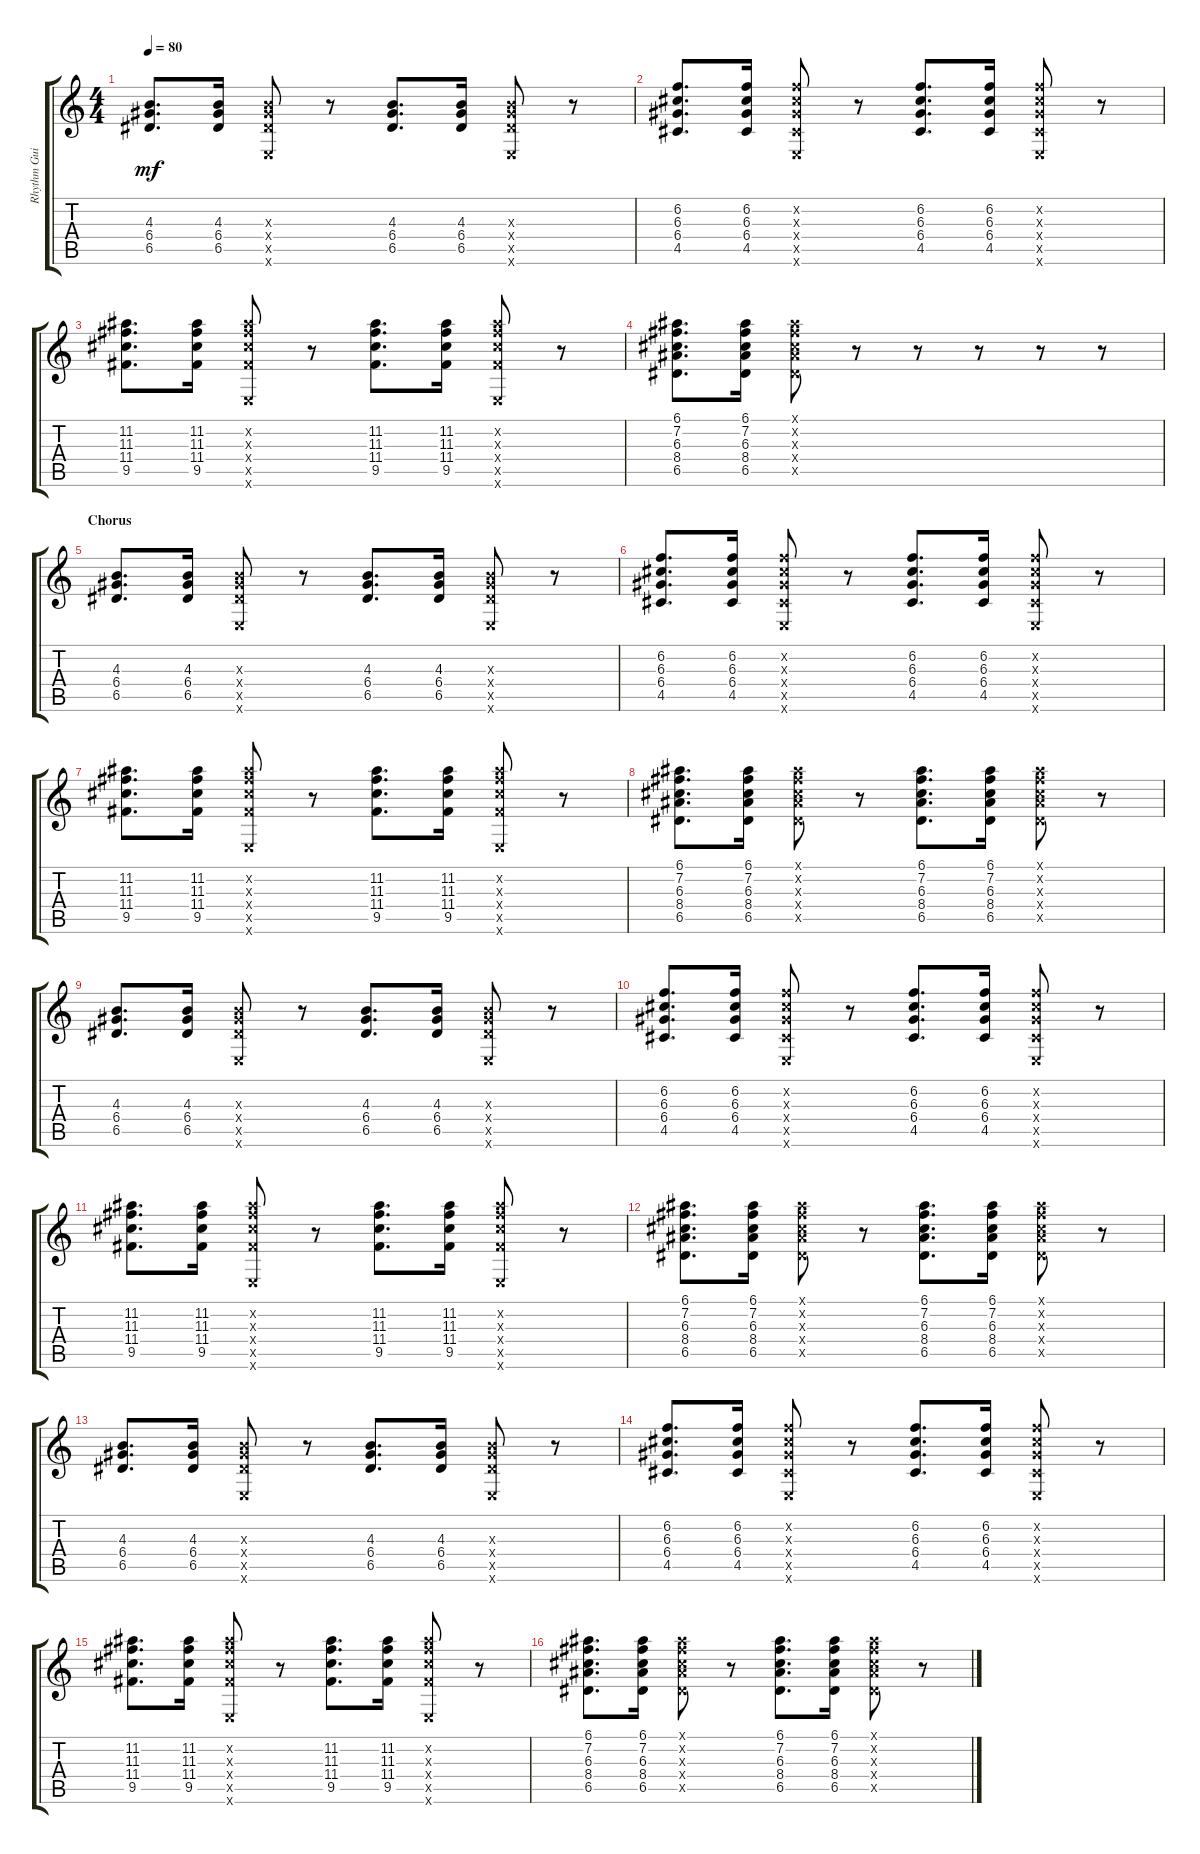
\track ("Rhythm Guitar" "Rhythm Gui") {instrument electricguitarclean}
\staff {score tabs}
\tuning (E4 B3 G3 D3 A2 E2) {hide}
\ts (4 4)
\tempo 80
\clef g2
\ks c
(4.3 6.4 6.5).8{d dy mf} (4.3 6.4 6.5).16 (4.3{x} 6.4{x} 6.5{x} 0.6{x}).8 r.8 (4.3 6.4 6.5).8{d} (4.3 6.4 6.5).16 (4.3{x} 6.4{x} 6.5{x} 0.6{x}).8 r.8 |
(6.2 6.3 6.4 4.5).8{d} (6.2 6.3 6.4 4.5).16 (6.2{x} 6.3{x} 6.4{x} 4.5{x} 0.6{x}).8 r.8 (6.2 6.3 6.4 4.5).8{d} (6.2 6.3 6.4 4.5).16 (6.2{x} 6.3{x} 6.4{x} 4.5{x} 0.6{x}).8 r.8 |
(11.2 11.3 11.4 9.5).8{d} (11.2 11.3 11.4 9.5).16 (11.2{x} 11.3{x} 11.4{x} 9.5{x} 0.6{x}).8 r.8 (11.2 11.3 11.4 9.5).8{d} (11.2 11.3 11.4 9.5).16 (11.2{x} 11.3{x} 11.4{x} 9.5{x} 0.6{x}).8 r.8 |
(6.1 7.2 6.3 8.4 6.5).8{d} (6.1 7.2 6.3 8.4 6.5).16 (6.1{x} 7.2{x} 6.3{x} 8.4{x} 6.5{x}).8 r.8 r.8 r.8 r.8 r.8 |
\section ("" "Chorus")
(4.3 6.4 6.5).8{d} (4.3 6.4 6.5).16 (4.3{x} 6.4{x} 6.5{x} 0.6{x}).8 r.8 (4.3 6.4 6.5).8{d} (4.3 6.4 6.5).16 (4.3{x} 6.4{x} 6.5{x} 0.6{x}).8 r.8 |
(6.2 6.3 6.4 4.5).8{d} (6.2 6.3 6.4 4.5).16 (6.2{x} 6.3{x} 6.4{x} 4.5{x} 0.6{x}).8 r.8 (6.2 6.3 6.4 4.5).8{d} (6.2 6.3 6.4 4.5).16 (6.2{x} 6.3{x} 6.4{x} 4.5{x} 0.6{x}).8 r.8 |
(11.2 11.3 11.4 9.5).8{d} (11.2 11.3 11.4 9.5).16 (11.2{x} 11.3{x} 11.4{x} 9.5{x} 0.6{x}).8 r.8 (11.2 11.3 11.4 9.5).8{d} (11.2 11.3 11.4 9.5).16 (11.2{x} 11.3{x} 11.4{x} 9.5{x} 0.6{x}).8 r.8 |
(6.1 7.2 6.3 8.4 6.5).8{d} (6.1 7.2 6.3 8.4 6.5).16 (6.1{x} 7.2{x} 6.3{x} 8.4{x} 6.5{x}).8 r.8 (6.1 7.2 6.3 8.4 6.5).8{d} (6.1 7.2 6.3 8.4 6.5).16 (6.1{x} 7.2{x} 6.3{x} 8.4{x} 6.5{x}).8 r.8 |
(4.3 6.4 6.5).8{d} (4.3 6.4 6.5).16 (4.3{x} 6.4{x} 6.5{x} 0.6{x}).8 r.8 (4.3 6.4 6.5).8{d} (4.3 6.4 6.5).16 (4.3{x} 6.4{x} 6.5{x} 0.6{x}).8 r.8 |
(6.2 6.3 6.4 4.5).8{d} (6.2 6.3 6.4 4.5).16 (6.2{x} 6.3{x} 6.4{x} 4.5{x} 0.6{x}).8 r.8 (6.2 6.3 6.4 4.5).8{d} (6.2 6.3 6.4 4.5).16 (6.2{x} 6.3{x} 6.4{x} 4.5{x} 0.6{x}).8 r.8 |
(11.2 11.3 11.4 9.5).8{d} (11.2 11.3 11.4 9.5).16 (11.2{x} 11.3{x} 11.4{x} 9.5{x} 0.6{x}).8 r.8 (11.2 11.3 11.4 9.5).8{d} (11.2 11.3 11.4 9.5).16 (11.2{x} 11.3{x} 11.4{x} 9.5{x} 0.6{x}).8 r.8 |
(6.1 7.2 6.3 8.4 6.5).8{d} (6.1 7.2 6.3 8.4 6.5).16 (6.1{x} 7.2{x} 6.3{x} 8.4{x} 6.5{x}).8 r.8 (6.1 7.2 6.3 8.4 6.5).8{d} (6.1 7.2 6.3 8.4 6.5).16 (6.1{x} 7.2{x} 6.3{x} 8.4{x} 6.5{x}).8 r.8 |
(4.3 6.4 6.5).8{d} (4.3 6.4 6.5).16 (4.3{x} 6.4{x} 6.5{x} 0.6{x}).8 r.8 (4.3 6.4 6.5).8{d} (4.3 6.4 6.5).16 (4.3{x} 6.4{x} 6.5{x} 0.6{x}).8 r.8 |
(6.2 6.3 6.4 4.5).8{d} (6.2 6.3 6.4 4.5).16 (6.2{x} 6.3{x} 6.4{x} 4.5{x} 0.6{x}).8 r.8 (6.2 6.3 6.4 4.5).8{d} (6.2 6.3 6.4 4.5).16 (6.2{x} 6.3{x} 6.4{x} 4.5{x} 0.6{x}).8 r.8 |
(11.2 11.3 11.4 9.5).8{d} (11.2 11.3 11.4 9.5).16 (11.2{x} 11.3{x} 11.4{x} 9.5{x} 0.6{x}).8 r.8 (11.2 11.3 11.4 9.5).8{d} (11.2 11.3 11.4 9.5).16 (11.2{x} 11.3{x} 11.4{x} 9.5{x} 0.6{x}).8 r.8 |
(6.1 7.2 6.3 8.4 6.5).8{d} (6.1 7.2 6.3 8.4 6.5).16 (6.1{x} 7.2{x} 6.3{x} 8.4{x} 6.5{x}).8 r.8 (6.1 7.2 6.3 8.4 6.5).8{d} (6.1 7.2 6.3 8.4 6.5).16 (6.1{x} 7.2{x} 6.3{x} 8.4{x} 6.5{x}).8 r.8
